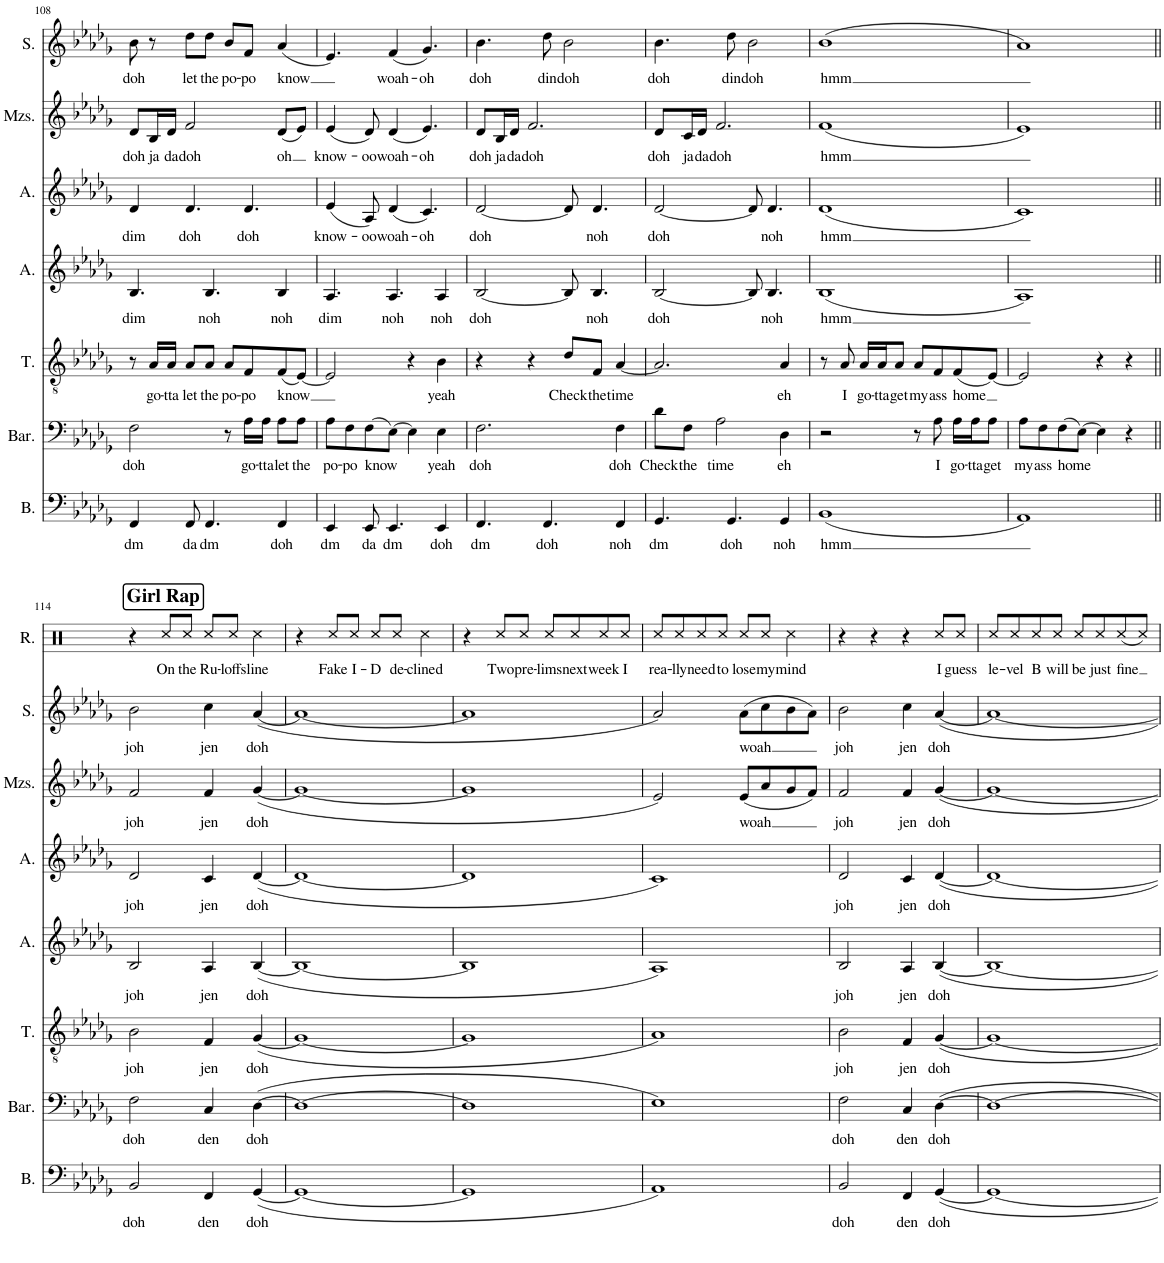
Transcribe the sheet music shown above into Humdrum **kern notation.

**kern	**text	**kern	**text	**kern	**text	**kern	**text	**kern	**text	**kern	**text	**kern	**text
*part7	*part7	*part6	*part6	*part5	*part5	*part4	*part4	*part3	*part3	*part2	*part2	*part1	*part1
*staff7	*staff7	*staff6	*staff6	*staff5	*staff5	*staff4	*staff4	*staff3	*staff3	*staff2	*staff2	*staff1	*staff1
*I"Bass	*	*I"Baritone	*	*I"Tenor	*	*I"Alto	*	*I"Alto	*	*I"Mezzo-soprano	*	*I"Soprano	*
*I'B.	*	*I'Bar.	*	*I'T.	*	*I'A.	*	*I'A.	*	*I'Mzs.	*	*I'S.	*
!!LO:PB:g=z
*clefF4	*	*clefF4	*	*clefGv2	*	*clefG2	*	*clefG2	*	*clefG2	*	*clefG2	*
*k[b-e-a-d-g-]	*	*k[b-e-a-d-g-]	*	*k[b-e-a-d-g-]	*	*k[b-e-a-d-g-]	*	*k[b-e-a-d-g-]	*	*k[b-e-a-d-g-]	*	*k[b-e-a-d-g-]	*
*M4/4	*	*M4/4	*	*M4/4	*	*M4/4	*	*M4/4	*	*M4/4	*	*M4/4	*
=108	=108	=108	=108	=108	=108	=108	=108	=108	=108	=108	=108	=108	=108
!	!LO:LY:b	!	!LO:LY:b	!	!	!	!LO:LY:b	!	!LO:LY:b	!	!LO:LY:b	!	!LO:LY:b
4FF/	dm	2F\	doh	8r	.	4.B-/	dim	4d-/	dim	8d-/L	doh	8b-\	doh
!	!	!	!	!	!LO:LY:b	!	!	!	!	!	!LO:LY:b	!	!
.	.	.	.	16A-/LL	go-	.	.	.	.	16B-/L	ja	8r	.
!	!	!	!	!	!LO:LY:b	!	!	!	!	!	!LO:LY:b	!	!
.	.	.	.	16A-/JJ	-tta	.	.	.	.	16d-/JJ	da	.	.
!	!LO:LY:b	!	!	!	!LO:LY:b	!	!	!	!LO:LY:b	!	!LO:LY:b	!	!LO:LY:b
8FF/	da	.	.	8A-/L	let	.	.	4.d-/	doh	2f/	doh	8dd-\L	let
!	!LO:LY:b	!	!	!	!LO:LY:b	!	!LO:LY:b	!	!	!	!	!	!LO:LY:b
4.FF/	dm	.	.	8A-/J	the	4.B-/	noh	.	.	.	.	8dd-\J	the
!	!	!	!	!	!LO:LY:b	!	!	!	!	!	!	!	!LO:LY:b
.	.	8r	.	8A-/L	po-	.	.	.	.	.	.	8b-/L	po-
!	!	!	!LO:LY:b	!	!LO:LY:b	!	!	!	!LO:LY:b	!	!	!	!LO:LY:b
.	.	16A-\LL	go-	8F/	-po	.	.	4.d-/	doh	.	.	8f/J	-po
!	!	!	!LO:LY:b	!	!	!	!	!	!	!	!	!	!
.	.	16A-\JJ	-tta	.	.	.	.	.	.	.	.	.	.
!	!LO:LY:b	!	!LO:LY:b	!	!LO:LY:b	!	!LO:LY:b	!	!	!	!LO:LY:b	!	!LO:LY:b
4FF/	doh	8A-\L	let	(8F/	know	4B-/	noh	.	.	(8d-/L	oh	(4a-/	know
!	!	!	!LO:LY:b	!	!	!	!	!	!	!	!	!	!
.	.	8A-\J	the	[8E-/J)	.	.	.	.	.	8e-/J)	.	.	.
=109	=109	=109	=109	=109	=109	=109	=109	=109	=109	=109	=109	=109	=109
!	!LO:LY:b	!	!LO:LY:b	!	!	!	!LO:LY:b	!	!LO:LY:b	!	!LO:LY:b	!	!
4EE-/	dm	8A-\L	po-	2E-/]	.	4.A-/	dim	(4e-/	know-	(4e-/	know-	4.e-/)	.
!	!	!	!LO:LY:b	!	!	!	!	!	!	!	!	!	!
.	.	8F\	-po	.	.	.	.	.	.	.	.	.	.
!	!LO:LY:b	!	!LO:LY:b	!	!	!	!	!	!LO:LY:b	!	!LO:LY:b	!	!
8EE-/	da	(8F\	know	.	.	.	.	8A-/)	-oo	8d-/)	-oo	.	.
!	!LO:LY:b	!	!	!	!	!	!LO:LY:b	!	!LO:LY:b	!	!LO:LY:b	!	!LO:LY:b
4.EE-/	dm	[8E-\J)	.	.	.	4.A-/	noh	(4d-/	woah-	(4d-/	woah-	(4f/	woah-
.	.	4E-\]	.	4r	.	.	.	.	.	.	.	.	.
!	!	!	!	!	!	!	!	!	!LO:LY:b	!	!LO:LY:b	!	!LO:LY:b
.	.	.	.	.	.	.	.	4.c/)	-oh	4.e-/)	-oh	4.g-/)	-oh
!	!LO:LY:b	!	!LO:LY:b	!	!LO:LY:b	!	!LO:LY:b	!	!	!	!	!	!
4EE-/	doh	4E-\	yeah	4B-\	yeah	4A-/	noh	.	.	.	.	.	.
=110	=110	=110	=110	=110	=110	=110	=110	=110	=110	=110	=110	=110	=110
!	!LO:LY:b	!	!LO:LY:b	!	!	!	!LO:LY:b	!	!LO:LY:b	!	!LO:LY:b	!	!LO:LY:b
4.FF/	dm	2.F\	doh	4r	.	[2B-/	doh	[2d-/	doh	8d-/L	doh	4.b-\	doh
!	!	!	!	!	!	!	!	!	!	!	!LO:LY:b	!	!
.	.	.	.	.	.	.	.	.	.	16B-/L	ja	.	.
!	!	!	!	!	!	!	!	!	!	!	!LO:LY:b	!	!
.	.	.	.	.	.	.	.	.	.	16d-/JJ	da	.	.
!	!	!	!	!	!	!	!	!	!	!	!LO:LY:b	!	!
.	.	.	.	4r	.	.	.	.	.	2.f/	doh	.	.
!	!LO:LY:b	!	!	!	!	!	!	!	!	!	!	!	!LO:LY:b
4.FF/	doh	.	.	.	.	.	.	.	.	.	.	8dd-\	din
!	!	!	!	!	!LO:LY:b	!	!	!	!	!	!	!	!LO:LY:b
.	.	.	.	8d-/L	Check	8B-/]	.	8d-/]	.	.	.	2b-\	doh
!	!	!	!	!	!LO:LY:b	!	!LO:LY:b	!	!LO:LY:b	!	!	!	!
.	.	.	.	8F/J	the	4.B-/	noh	4.d-/	noh	.	.	.	.
!	!LO:LY:b	!	!LO:LY:b	!	!LO:LY:b	!	!	!	!	!	!	!	!
4FF/	noh	4F\	doh	[4A-/	time	.	.	.	.	.	.	.	.
=111	=111	=111	=111	=111	=111	=111	=111	=111	=111	=111	=111	=111	=111
!	!LO:LY:b	!	!LO:LY:b	!	!	!	!LO:LY:b	!	!LO:LY:b	!	!LO:LY:b	!	!LO:LY:b
4.GG-/	dm	8d-\L	Check	2.A-/]	.	[2B-/	doh	[2d-/	doh	8d-/L	doh	4.b-\	doh
!	!	!	!LO:LY:b	!	!	!	!	!	!	!	!LO:LY:b	!	!
.	.	8F\J	the	.	.	.	.	.	.	16c/L	ja	.	.
!	!	!	!	!	!	!	!	!	!	!	!LO:LY:b	!	!
.	.	.	.	.	.	.	.	.	.	16d-/JJ	da	.	.
!	!	!	!LO:LY:b	!	!	!	!	!	!	!	!LO:LY:b	!	!
.	.	2A-\	time	.	.	.	.	.	.	2.f/	doh	.	.
!	!LO:LY:b	!	!	!	!	!	!	!	!	!	!	!	!LO:LY:b
4.GG-/	doh	.	.	.	.	.	.	.	.	.	.	8dd-\	din
!	!	!	!	!	!	!	!	!	!	!	!	!	!LO:LY:b
.	.	.	.	.	.	8B-/]	.	8d-/]	.	.	.	2b-\	doh
!	!	!	!	!	!	!	!LO:LY:b	!	!LO:LY:b	!	!	!	!
.	.	.	.	.	.	4.B-/	noh	4.d-/	noh	.	.	.	.
!	!LO:LY:b	!	!LO:LY:b	!	!LO:LY:b	!	!	!	!	!	!	!	!
4GG-/	noh	4D-\	eh	4A-/	eh	.	.	.	.	.	.	.	.
=112	=112	=112	=112	=112	=112	=112	=112	=112	=112	=112	=112	=112	=112
!	!LO:LY:b	!	!	!	!	!	!LO:LY:b	!	!LO:LY:b	!	!LO:LY:b	!	!LO:LY:b
(1BB-	hmm	2r	.	8r	.	(1B-	hmm	(1d-	hmm	(1f	hmm	(1b-	hmm
!	!	!	!	!	!LO:LY:b	!	!	!	!	!	!	!	!
.	.	.	.	8A-/	I	.	.	.	.	.	.	.	.
!	!	!	!	!	!LO:LY:b	!	!	!	!	!	!	!	!
.	.	.	.	16A-/LL	go-	.	.	.	.	.	.	.	.
!	!	!	!	!	!LO:LY:b	!	!	!	!	!	!	!	!
.	.	.	.	16A-/J	-tta	.	.	.	.	.	.	.	.
!	!	!	!	!	!LO:LY:b	!	!	!	!	!	!	!	!
.	.	.	.	8A-/J	get	.	.	.	.	.	.	.	.
!	!	!	!	!	!LO:LY:b	!	!	!	!	!	!	!	!
.	.	8r	.	8A-/L	my	.	.	.	.	.	.	.	.
!	!	!	!LO:LY:b	!	!LO:LY:b	!	!	!	!	!	!	!	!
.	.	8A-\	I	8F/	ass	.	.	.	.	.	.	.	.
!	!	!	!LO:LY:b	!	!LO:LY:b	!	!	!	!	!	!	!	!
.	.	16A-\LL	go-	(8F/	home	.	.	.	.	.	.	.	.
!	!	!	!LO:LY:b	!	!	!	!	!	!	!	!	!	!
.	.	16A-\J	-tta	.	.	.	.	.	.	.	.	.	.
!	!	!	!LO:LY:b	!	!	!	!	!	!	!	!	!	!
.	.	8A-\J	get	[8E-/J)	.	.	.	.	.	.	.	.	.
=113	=113	=113	=113	=113	=113	=113	=113	=113	=113	=113	=113	=113	=113
!	!	!	!LO:LY:b	!	!	!	!	!	!	!	!	!	!
1AA-)	.	8A-\L	my	2E-/]	.	1A-)	.	1c)	.	1e-)	.	1a-)	.
!	!	!	!LO:LY:b	!	!	!	!	!	!	!	!	!	!
.	.	8F\	ass	.	.	.	.	.	.	.	.	.	.
!	!	!	!LO:LY:b	!	!	!	!	!	!	!	!	!	!
.	.	(8F\	home	.	.	.	.	.	.	.	.	.	.
.	.	[8E-\J)	.	.	.	.	.	.	.	.	.	.	.
.	.	4E-\]	.	4r	.	.	.	.	.	.	.	.	.
.	.	4r	.	4r	.	.	.	.	.	.	.	.	.
!!LO:LB:g=z
=114||	=114||	=114||	=114||	=114||	=114||	=114||	=114||	=114||	=114||	=114||	=114||	=114||	=114||
!	!LO:LY:b	!	!LO:LY:b	!	!LO:LY:b	!	!LO:LY:b	!	!LO:LY:b	!	!LO:LY:b	!	!LO:LY:b
2BB-/	doh	2F\	doh	2B-\	joh	2B-/	joh	2d-/	joh	2f/	joh	2b-\	joh
!	!LO:LY:b	!	!LO:LY:b	!	!LO:LY:b	!	!LO:LY:b	!	!LO:LY:b	!	!LO:LY:b	!	!LO:LY:b
4FF/	den	4C/	den	4F/	jen	4A-/	jen	4c/	jen	4f/	jen	4cc\	jen
!	!LO:LY:b	!	!LO:LY:b	!	!LO:LY:b	!	!LO:LY:b	!	!LO:LY:b	!	!LO:LY:b	!	!LO:LY:b
([4GG-/	doh	([4D-\	doh	([4G-/	doh	([4B-/	doh	([4d-/	doh	([4g-/	doh	([4a-/	doh
=115	=115	=115	=115	=115	=115	=115	=115	=115	=115	=115	=115	=115	=115
1GG-_	.	1D-_	.	1G-_	.	1B-_	.	1d-_	.	1g-_	.	1a-_	.
=116	=116	=116	=116	=116	=116	=116	=116	=116	=116	=116	=116	=116	=116
1GG-]	.	1D-]	.	1G-]	.	1B-]	.	1d-]	.	1g-]	.	1a-]	.
=117	=117	=117	=117	=117	=117	=117	=117	=117	=117	=117	=117	=117	=117
1AA-)	.	1E-)	.	1A-)	.	1A-)	.	1c)	.	2e-/)	.	2a-/)	.
!	!	!	!	!	!	!	!	!	!	!	!LO:LY:b	!	!LO:LY:b
.	.	.	.	.	.	.	.	.	.	(8e-/L	woah	(8a-\L	woah
.	.	.	.	.	.	.	.	.	.	8a-/	.	8cc\	.
.	.	.	.	.	.	.	.	.	.	8g-/	.	8b-\	.
.	.	.	.	.	.	.	.	.	.	8f/J)	.	8a-\J)	.
=118	=118	=118	=118	=118	=118	=118	=118	=118	=118	=118	=118	=118	=118
!	!LO:LY:b	!	!LO:LY:b	!	!LO:LY:b	!	!LO:LY:b	!	!LO:LY:b	!	!LO:LY:b	!	!LO:LY:b
2BB-/	doh	2F\	doh	2B-\	joh	2B-/	joh	2d-/	joh	2f/	joh	2b-\	joh
!	!LO:LY:b	!	!LO:LY:b	!	!LO:LY:b	!	!LO:LY:b	!	!LO:LY:b	!	!LO:LY:b	!	!LO:LY:b
4FF/	den	4C/	den	4F/	jen	4A-/	jen	4c/	jen	4f/	jen	4cc\	jen
!	!LO:LY:b	!	!LO:LY:b	!	!LO:LY:b	!	!LO:LY:b	!	!LO:LY:b	!	!LO:LY:b	!	!LO:LY:b
[4GG-/	doh	[4D-\	doh	[4G-/	doh	[4B-/	doh	[4d-/	doh	[4g-/	doh	[4a-/	doh
=119	=119	=119	=119	=119	=119	=119	=119	=119	=119	=119	=119	=119	=119
1GG-_	.	1D-_	.	1G-_	.	1B-_	.	1d-_	.	1g-_	.	1a-_	.
=	=	=	=	=	=	=	=	=	=	=	=	=	=
*-	*-	*-	*-	*-	*-	*-	*-	*-	*-	*-	*-	*-	*-
